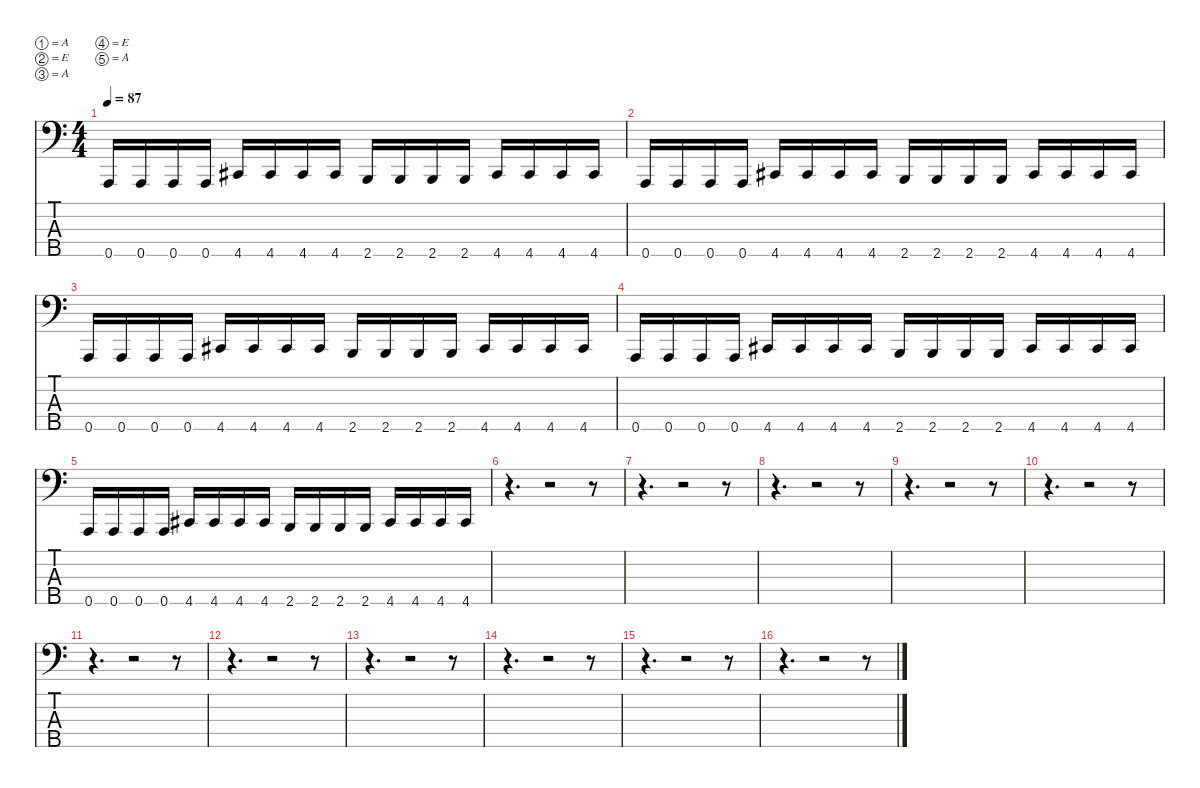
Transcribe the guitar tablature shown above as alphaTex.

\defaultSystemsLayout 4
\hideDynamics
\bracketExtendMode nobrackets
\singleTrackTrackNamePolicy hidden
\multiTrackTrackNamePolicy hidden
\firstSystemTrackNameMode fullname
\otherSystemsTrackNameOrientation horizontal
\track ("Bass" "el.bs.") {instrument electricbasspick}
\staff {score tabs}
\tuning (A2 E2 A1 E1 A0)
\ts (4 4)
\tempo 87
\clef f4
\ks c
0.5.16{dy f beam Up} 0.5.16{beam Up} 0.5.16{beam Up} 0.5.16{beam Up} 4.5{acc #}.16{beam Up} 4.5{acc #}.16{beam Up} 4.5{acc #}.16{beam Up} 4.5{acc #}.16{beam Up} 2.5.16{beam Up} 2.5.16{beam Up} 2.5.16{beam Up} 2.5.16{beam Up} 4.5{acc #}.16{beam Up} 4.5{acc #}.16{beam Up} 4.5{acc #}.16{beam Up} 4.5{acc #}.16{beam Up} |
0.5.16{beam Up} 0.5.16{beam Up} 0.5.16{beam Up} 0.5.16{beam Up} 4.5{acc #}.16{beam Up} 4.5{acc #}.16{beam Up} 4.5{acc #}.16{beam Up} 4.5{acc #}.16{beam Up} 2.5.16{beam Up} 2.5.16{beam Up} 2.5.16{beam Up} 2.5.16{beam Up} 4.5{acc #}.16{beam Up} 4.5{acc #}.16{beam Up} 4.5{acc #}.16{beam Up} 4.5{acc #}.16{beam Up} |
0.5.16{beam Up} 0.5.16{beam Up} 0.5.16{beam Up} 0.5.16{beam Up} 4.5{acc #}.16{beam Up} 4.5{acc #}.16{beam Up} 4.5{acc #}.16{beam Up} 4.5{acc #}.16{beam Up} 2.5.16{beam Up} 2.5.16{beam Up} 2.5.16{beam Up} 2.5.16{beam Up} 4.5{acc #}.16{beam Up} 4.5{acc #}.16{beam Up} 4.5{acc #}.16{beam Up} 4.5{acc #}.16{beam Up} |
0.5.16{beam Up} 0.5.16{beam Up} 0.5.16{beam Up} 0.5.16{beam Up} 4.5{acc #}.16{beam Up} 4.5{acc #}.16{beam Up} 4.5{acc #}.16{beam Up} 4.5{acc #}.16{beam Up} 2.5.16{beam Up} 2.5.16{beam Up} 2.5.16{beam Up} 2.5.16{beam Up} 4.5{acc #}.16{beam Up} 4.5{acc #}.16{beam Up} 4.5{acc #}.16{beam Up} 4.5{acc #}.16{beam Up} |
0.5.16{beam Up} 0.5.16{beam Up} 0.5.16{beam Up} 0.5.16{beam Up} 4.5{acc #}.16{beam Up} 4.5{acc #}.16{beam Up} 4.5{acc #}.16{beam Up} 4.5{acc #}.16{beam Up} 2.5.16{beam Up} 2.5.16{beam Up} 2.5.16{beam Up} 2.5.16{beam Up} 4.5{acc #}.16{beam Up} 4.5{acc #}.16{beam Up} 4.5{acc #}.16{beam Up} 4.5{acc #}.16{beam Up} |
r.4{d beam Down} r.2{beam Down} r.8{beam Down} |
r.4{d beam Down} r.2{beam Down} r.8{beam Down} |
r.4{d beam Down} r.2{beam Down} r.8{beam Down} |
r.4{d beam Down} r.2{beam Down} r.8{beam Down} |
r.4{d beam Down} r.2{beam Down} r.8{beam Down} |
r.4{d beam Down} r.2{beam Down} r.8{beam Down} |
r.4{d beam Down} r.2{beam Down} r.8{beam Down} |
r.4{d beam Down} r.2{beam Down} r.8{beam Down} |
r.4{d beam Down} r.2{beam Down} r.8{beam Down} |
r.4{d beam Down} r.2{beam Down} r.8{beam Down} |
r.4{d beam Down} r.2{beam Down} r.8{beam Down}
